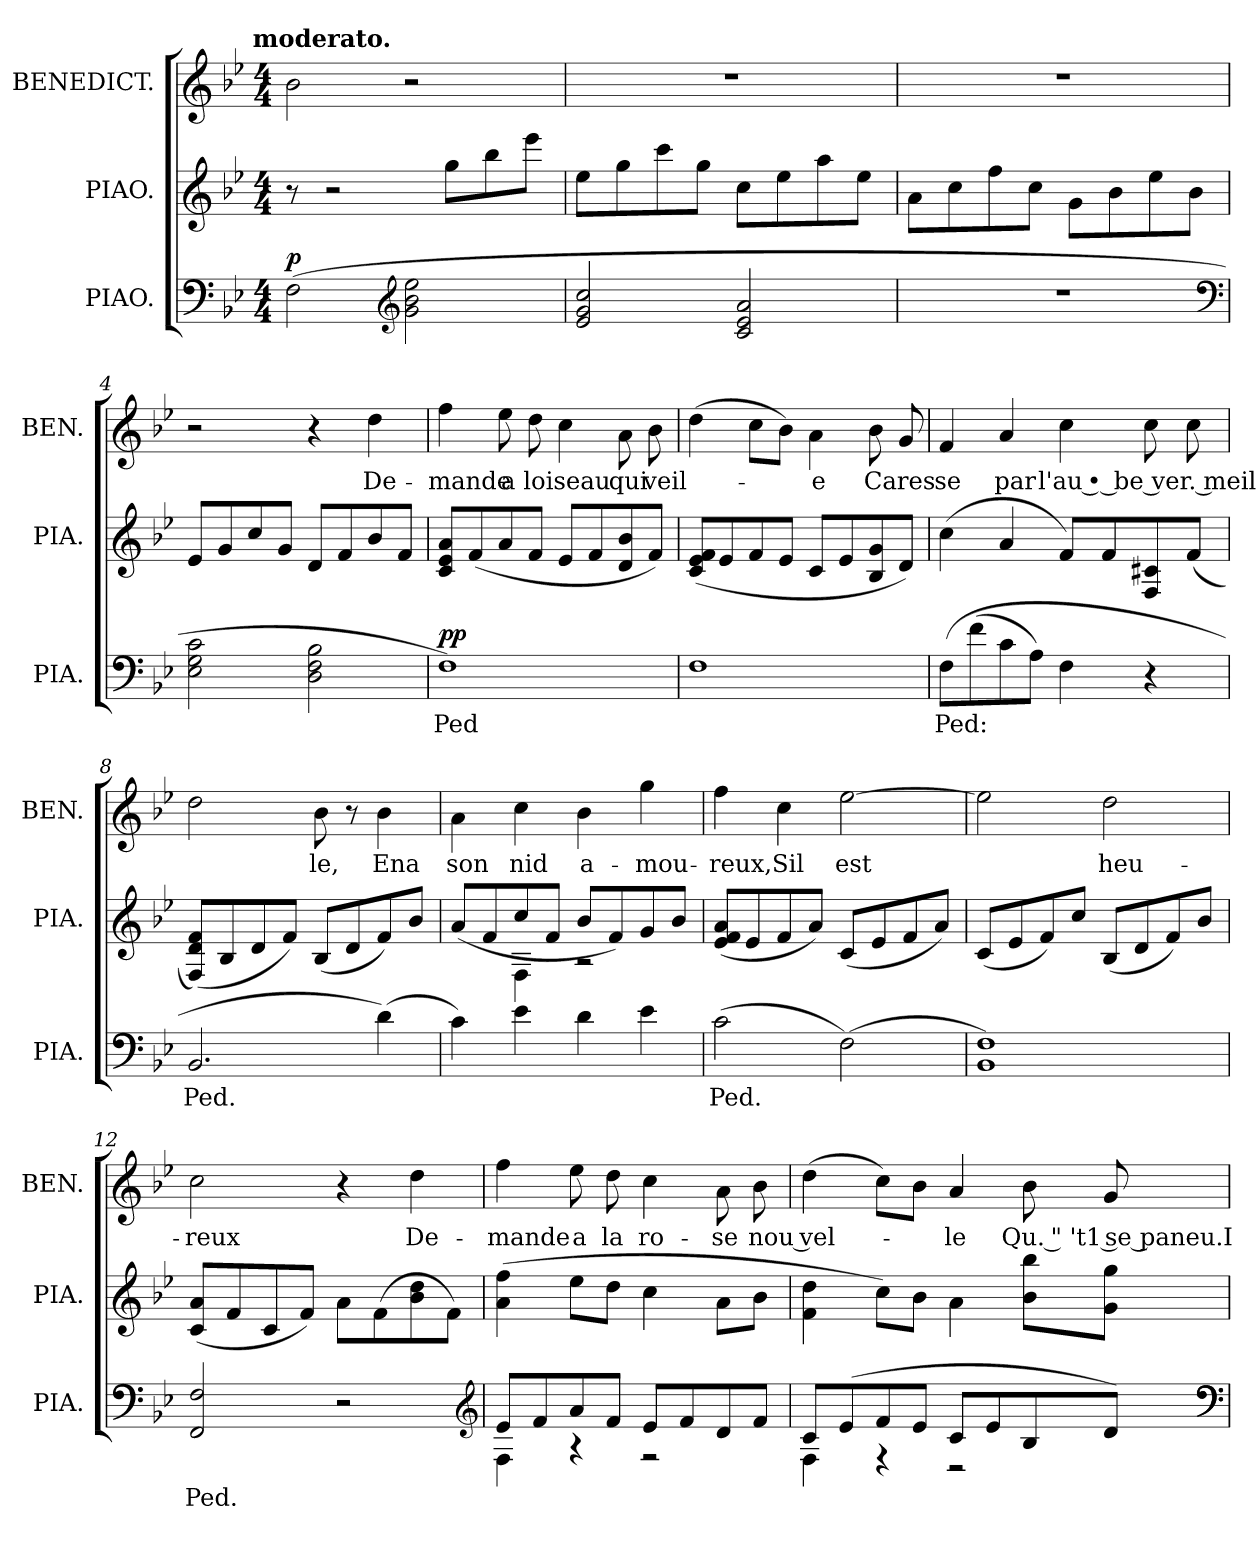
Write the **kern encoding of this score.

**kern	**text	**dynam	**kern	**dynam	**kern	**text	**dynam
*part3	*part3	*part3	*part2	*part2	*part1	*part1	*part1
*staff3	*staff3	*staff3	*staff2	*staff2	*staff1	*staff1	*staff1
*I"PIAO.	*	*	*I"PIAO.	*	*I"BENEDICT.	*	*
*I'PIA.	*	*	*I'PIA.	*	*I'BEN.	*	*
*clefF4	*	*	*clefG2	*	*clefG2	*	*
*k[b-e-]	*	*	*k[b-e-]	*	*k[b-e-]	*	*
*B-:	*	*	*B-:	*	*B-:	*	*
!!LO:TX:omd:t=moderato.
*M4/4	*	*	*M4/4	*	*M4/4	*	*
=1	=1	=1	=1	=1	=1	=1	=1
(2F\	.	p	8r	.	2b-\	.	.
.	.	.	2r	.	.	.	.
*clefG2	*	*	*	*	*	*	*
2g\ 2b-\ 2ee-\	.	.	.	.	2r	.	.
.	.	.	8gg\L	.	.	.	.
.	.	.	8bb-\	.	.	.	.
.	.	.	8eee-\J	.	.	.	.
=2	=2	=2	=2	=2	=2	=2	=2
2e-/ 2g/ 2cc/	.	.	8ee-\L	.	1r	.	.
.	.	.	8gg\	.	.	.	.
.	.	.	8ccc\	.	.	.	.
.	.	.	8gg\J	.	.	.	.
2c/ 2e-/ 2a/	.	.	8cc\L	.	.	.	.
.	.	.	8ee-\	.	.	.	.
.	.	.	8aa\	.	.	.	.
.	.	.	8ee-\J	.	.	.	.
=3	=3	=3	=3	=3	=3	=3	=3
1r	.	.	8a\L	.	1r	.	.
.	.	.	8cc\	.	.	.	.
.	.	.	8ff\	.	.	.	.
.	.	.	8cc\J	.	.	.	.
.	.	.	8g\L	.	.	.	.
.	.	.	8b-\	.	.	.	.
.	.	.	8ee-\	.	.	.	.
.	.	.	8b-\J	.	.	.	.
*clefF4	*	*	*	*	*	*	*
=4	=4	=4	=4	=4	=4	=4	=4
2E-\ 2G\ 2c\	.	.	8e-/L	.	2r	.	.
.	.	.	8g/	.	.	.	.
.	.	.	8cc/	.	.	.	.
.	.	.	8g/J	dim.	.	.	.
2D\ 2F\ 2B-\	.	.	8d/L	.	4r	.	.
.	.	.	8f/	.	.	.	.
.	.	.	8b-/	.	4dd\	De-	dolce.
.	.	.	8f/J	.	.	.	.
!!LO:LB:g=z
=5	=5	=5	=5	=5	=5	=5	=5
1F/)	Ped	pp	8c/ 8e-/ 8a/L	.	4ff\	mande	.
.	.	.	(8f/	.	.	.	.
.	.	.	8a/	.	8ee-\	a	.
.	.	.	8f/J	.	8dd\	loiseau	.
.	.	.	8e-/L	.	4cc\	.	.
.	.	.	8f/	.	.	.	.
.	.	.	8d/ 8b-/	.	8a\	qui	.
.	.	.	8f/J)	.	8b-\	veil-	.
=6	=6	=6	=6	=6	=6	=6	=6
1F/	.	.	(8c/ 8e-/ 8f/L	.	(4dd\	.	.
.	.	.	8e-/	.	.	.	.
.	.	.	8f/	.	8cc\L	.	.
.	.	.	8e-/J	.	8b-\J)	.	.
.	.	.	8c/L	.	4a\	e	.
.	.	.	8e-/	.	.	.	.
.	.	.	8B-/ 8g/	.	8b-\	Cares	.
.	.	.	8d/J)	.	8g/	.	.
=7	=7	=7	=7	=7	=7	=7	=7
(8F\L	Ped:	.	(4cc\	.	4f/	se	.
(8f\	.	.	.	.	.	.	.
8c\	.	.	4a/	.	4a/	par	.
8A\J)	.	.	.	.	.	.	.
4F\	.	.	8f/L)	.	4cc\	l'au • be ver. meil	.
.	.	.	8f/	.	.	.	.
4r	.	.	8F/ 8c#X/	.	8cc\	.	.
.	.	.	(8f/J	.	8cc\	.	.
=8	=8	=8	=8	=8	=8	=8	=8
2.BB-/	Ped.	.	(8F/ 8d/ 8f/L)	.	2dd\	.	.
.	.	.	8B-/	.	.	.	.
.	.	.	8d/	.	.	.	.
.	.	.	8f/J)	.	.	.	.
.	.	.	(8B-/L	.	8b-\	- le,	.
.	.	.	8d/	.	8r	.	.
(4d\)	.	.	8f/)	.	4b-\	Ena	.
.	.	.	8b-/J	.	.	.	.
!!LO:LB:g=z
=9	=9	=9	=9	=9	=9	=9	=9
*	*	*	*^	*	*	*	*
4c\)	.	.	(8a/L	4ryy	.	4a\	son	.
.	.	.	8f/	.	.	.	.	.
4e-\	.	.	8cc/	4F\	.	4cc\	nid	.
.	.	.	8f/J	.	.	.	.	.
4d\	.	.	8b-/L	2r	.	4b-\	a-	.
.	.	.	8f/)	.	.	.	.	.
4e-\	.	.	8g/	.	.	4gg\	mou-	.
.	.	.	8b-/J	.	.	.	.	.
*	*	*	*v	*v	*	*	*	*
=10	=10	=10	=10	=10	=10	=10	=10
(2c\	Ped.	.	(8e-/ 8f/ 8a/L	.	4ff\	reux,	.
.	.	.	8e-/	.	.	.	.
.	.	.	8f/	.	4cc\	Sil	.
.	.	.	8a/J)	.	.	.	.
(2F\)	.	.	(8c/L	.	[2ee-\	est	.
.	.	.	8e-/	.	.	.	.
.	.	.	8f/	.	.	.	.
.	.	.	8a/J)	.	.	.	.
=11	=11	=11	=11	=11	=11	=11	=11
1BB-\ 1F\)	.	.	(8c/L	.	2ee-\]	.	.
.	.	.	8e-/	.	.	.	.
.	.	.	8f/)	.	.	.	.
.	.	.	8cc/J	.	.	.	.
.	.	.	(8B-/L	.	2dd\	heu-	.
.	.	.	8d/	.	.	.	.
.	.	.	8f/)	.	.	.	.
.	.	.	8b-/J	.	.	.	.
=12	=12	=12	=12	=12	=12	=12	=12
2FF/ 2F/	Ped.	.	(8c/ 8a/L	.	2cc\	reux	.
.	.	.	8f/	.	.	.	.
.	.	.	8c/	.	.	.	.
.	.	.	8f/J)	.	.	.	.
2r	.	.	8a\L	.	4r	.	.
.	.	.	(8f\	.	.	.	.
.	.	.	8b-\ 8dd\	.	4dd\	De-	.
.	.	.	8f\J)	.	.	.	.
*clefG2	*	*	*	*	*	*	*
!!LO:LB:g=z
=13	=13	=13	=13	=13	=13	=13	=13
*^	*	*	*	*	*	*	*
8e-/L	4F\	.	.	(4a\ 4ff\	.	4ff\	mande	.
8f/	.	.	.	.	.	.	.	.
8a/	4r	.	.	8ee-\L	.	8ee-\	a	.
8f/J	.	.	.	8dd\J	.	8dd\	la	.
8e-/L	2r	.	.	4cc\	.	4cc\	ro-	.
8f/	.	.	.	.	.	.	.	.
8d/	.	.	.	8a\L	.	8a\	se	.
8f/J	.	.	.	8b-\J	.	8b-\	nou vel-	.
=14	=14	=14	=14	=14	=14	=14	=14	=14
8c/L	4F\	.	.	4f\ 4dd\	.	(4dd\	.	.
(8e-/	.	.	.	.	.	.	.	.
8f/	4r	.	.	8cc\L)	.	8cc\L)	.	.
8e-/J	.	.	.	8b-\J	.	8b-\J	.	.
8c/L	2r	.	.	4a\	.	4a/	le	.
8e-/	.	.	.	.	.	.	.	.
8B-/	.	.	.	8b-\ 8bb-\L	.	8b-\	Qu. " 't1 se paneu.I-	.
8d/J)	.	.	.	8g\ 8gg\J	.	8g/	.	.
*v	*v	*	*	*	*	*	*	*
*clefF4	*	*	*	*	*	*	*
=	=	=	=	=	=	=	=
*-	*-	*-	*-	*-	*-	*-	*-
